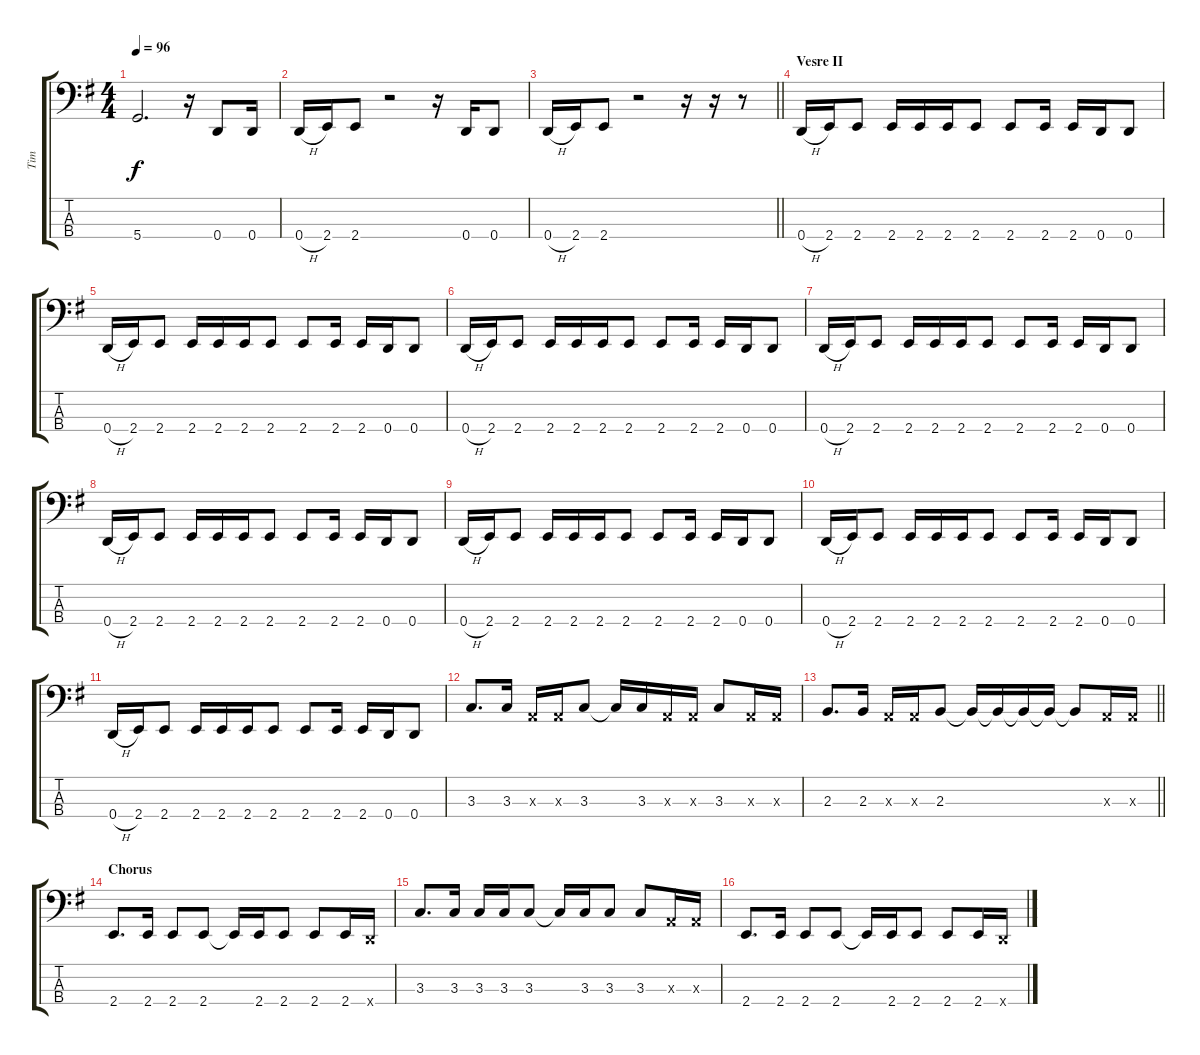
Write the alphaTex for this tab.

\track ("Tim" "Tim") {instrument electricbasspick}
\staff {score tabs}
\tuning (G2 D2 A1 D1) {hide}
\ts (4 4)
\tempo 96
\clef f4
\ks g
5.4.2{d dy f} r.16 0.4.8 0.4.16 |
0.4{h}.16 2.4.16 2.4.8 r.2 r.16 0.4.16 0.4.8 |
\barLineRight lightlight
0.4{h}.16 2.4.16 2.4.8 r.2 r.16 r.16 r.8 |
\section ("" "Vesre II")
0.4{h}.16 2.4.16 2.4.8 2.4.16 2.4.16 2.4.16 2.4.8 2.4.8 2.4.16 2.4.16 0.4.16 0.4.8 |
0.4{h}.16 2.4.16 2.4.8 2.4.16 2.4.16 2.4.16 2.4.8 2.4.8 2.4.16 2.4.16 0.4.16 0.4.8 |
0.4{h}.16 2.4.16 2.4.8 2.4.16 2.4.16 2.4.16 2.4.8 2.4.8 2.4.16 2.4.16 0.4.16 0.4.8 |
0.4{h}.16 2.4.16 2.4.8 2.4.16 2.4.16 2.4.16 2.4.8 2.4.8 2.4.16 2.4.16 0.4.16 0.4.8 |
0.4{h}.16 2.4.16 2.4.8 2.4.16 2.4.16 2.4.16 2.4.8 2.4.8 2.4.16 2.4.16 0.4.16 0.4.8 |
0.4{h}.16 2.4.16 2.4.8 2.4.16 2.4.16 2.4.16 2.4.8 2.4.8 2.4.16 2.4.16 0.4.16 0.4.8 |
0.4{h}.16 2.4.16 2.4.8 2.4.16 2.4.16 2.4.16 2.4.8 2.4.8 2.4.16 2.4.16 0.4.16 0.4.8 |
0.4{h}.16 2.4.16 2.4.8 2.4.16 2.4.16 2.4.16 2.4.8 2.4.8 2.4.16 2.4.16 0.4.16 0.4.8 |
3.3.8{d} 3.3.16 0.3{x}.16 0.3{x}.16 3.3.8 3.3{t}.16 3.3.16 0.3{x}.16 0.3{x}.16 3.3.8 0.3{x}.16 0.3{x}.16 |
\barLineRight lightlight
2.3.8{d} 2.3.16 0.3{x}.16 0.3{x}.16 2.3.8 2.3{t}.16 2.3{t}.16 2.3{t}.16 2.3{t}.16 2.3{t}.8 0.3{x}.16 0.3{x}.16 |
\section ("" "Chorus")
2.4.8{d} 2.4.16 2.4.8 2.4.8 2.4{t}.16 2.4.16 2.4.8 2.4.8 2.4.16 0.4{x}.16 |
3.3.8{d} 3.3.16 3.3.16 3.3.16 3.3.8 3.3{t}.16 3.3.16 3.3.8 3.3.8 0.3{x}.16 0.3{x}.16 |
2.4.8{d} 2.4.16 2.4.8 2.4.8 2.4{t}.16 2.4.16 2.4.8 2.4.8 2.4.16 0.4{x}.16
